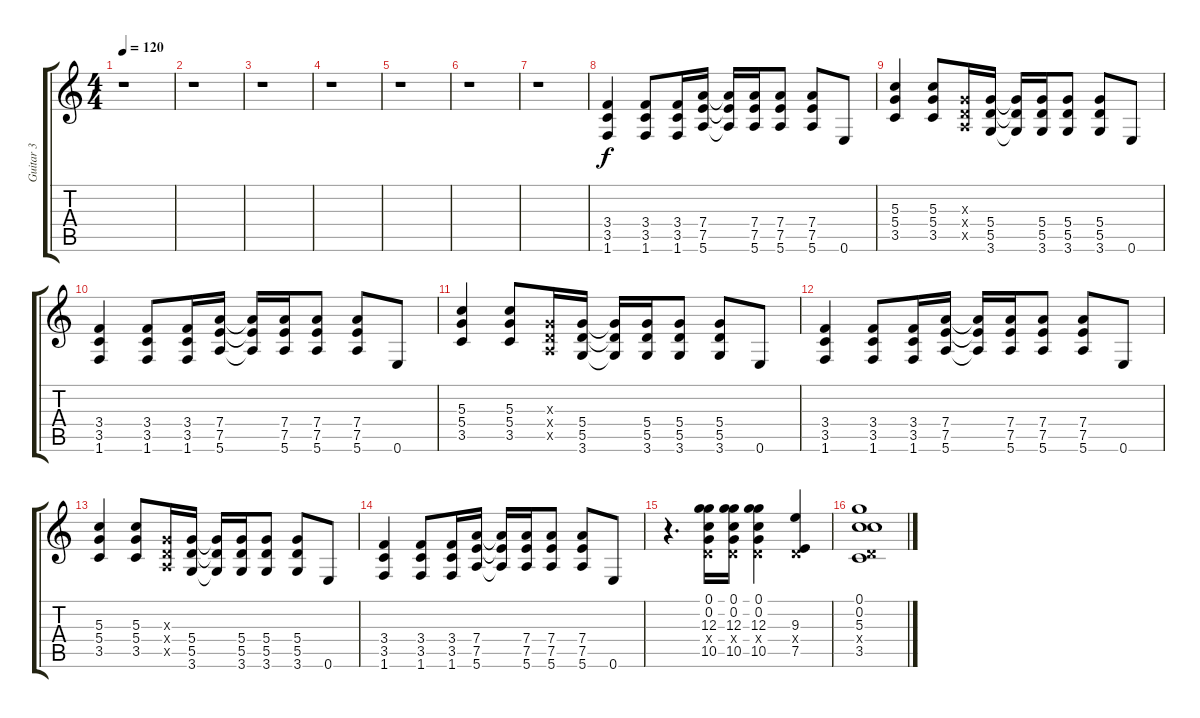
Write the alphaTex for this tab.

\track ("Guitar 3" "Guitar 3") {instrument distortionguitar}
\staff {score tabs}
\tuning (G4 C4 G3 D3 A2 E2) {hide}
\ts (4 4)
\tempo 120
\clef g2
\ks c
r.1{dy f} |
r.1 |
r.1 |
r.1 |
r.1 |
r.1 |
r.1 |
(3.4 3.5 1.6).4 (3.4 3.5 1.6).8 (3.4 3.5 1.6).16 (7.4 7.5 5.6).16 (7.4{t} 7.5{t} 5.6{t}).16 (7.4 7.5 5.6).16 (7.4 7.5 5.6).8 (7.4 7.5 5.6).8 0.6.8 |
(5.3 5.4 3.5).4 (5.3 5.4 3.5).8 (0.3{x} 0.4{x} 0.5{x}).16 (5.4 5.5 3.6).16 (5.4{t} 5.5{t} 3.6{t}).16 (5.4 5.5 3.6).16 (5.4 5.5 3.6).8 (5.4 5.5 3.6).8 0.6.8 |
(3.4 3.5 1.6).4 (3.4 3.5 1.6).8 (3.4 3.5 1.6).16 (7.4 7.5 5.6).16 (7.4{t} 7.5{t} 5.6{t}).16 (7.4 7.5 5.6).16 (7.4 7.5 5.6).8 (7.4 7.5 5.6).8 0.6.8 |
(5.3 5.4 3.5).4 (5.3 5.4 3.5).8 (0.3{x} 0.4{x} 0.5{x}).16 (5.4 5.5 3.6).16 (5.4{t} 5.5{t} 3.6{t}).16 (5.4 5.5 3.6).16 (5.4 5.5 3.6).8 (5.4 5.5 3.6).8 0.6.8 |
(3.4 3.5 1.6).4 (3.4 3.5 1.6).8 (3.4 3.5 1.6).16 (7.4 7.5 5.6).16 (7.4{t} 7.5{t} 5.6{t}).16 (7.4 7.5 5.6).16 (7.4 7.5 5.6).8 (7.4 7.5 5.6).8 0.6.8 |
(5.3 5.4 3.5).4 (5.3 5.4 3.5).8 (0.3{x} 0.4{x} 0.5{x}).16 (5.4 5.5 3.6).16 (5.4{t} 5.5{t} 3.6{t}).16 (5.4 5.5 3.6).16 (5.4 5.5 3.6).8 (5.4 5.5 3.6).8 0.6.8 |
(3.4 3.5 1.6).4 (3.4 3.5 1.6).8 (3.4 3.5 1.6).16 (7.4 7.5 5.6).16 (7.4{t} 7.5{t} 5.6{t}).16 (7.4 7.5 5.6).16 (7.4 7.5 5.6).8 (7.4 7.5 5.6).8 0.6.8 |
r.4{d} (0.1 0.2 12.3 0.4{x} 10.5).16 (0.1 0.2 12.3 0.4{x} 10.5).16 (0.1 0.2 12.3 0.4{x} 10.5).4 (9.3 0.4{x} 7.5).4 |
(0.1 0.2 5.3 0.4{x} 3.5).1
